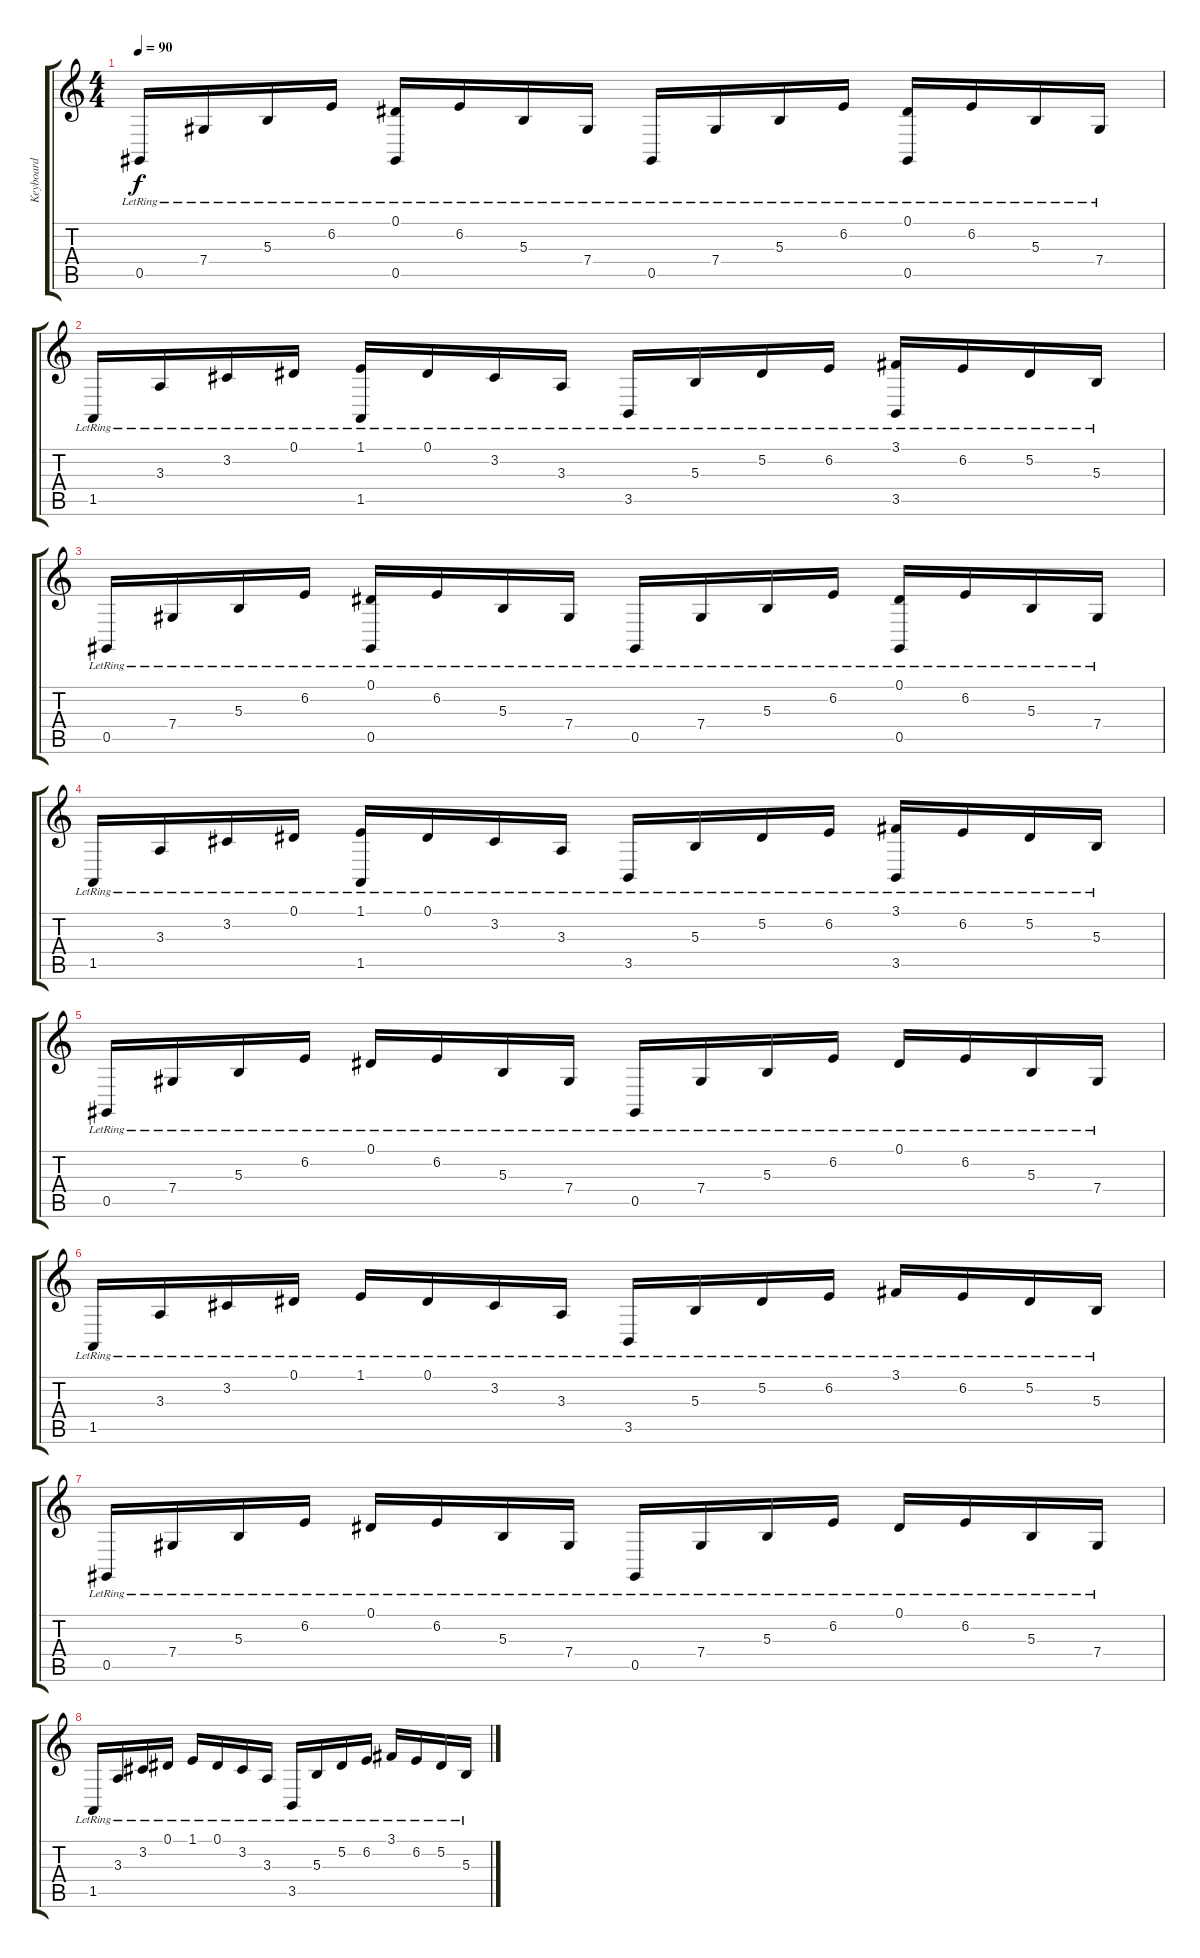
\track ("Keyboard" "Keyboard") {instrument electricgrandpiano}
\staff {score tabs}
\tuning (Eb4 Bb3 Gb3 Db3 Ab2 Eb2) {hide}
\ts (4 4)
\tempo 90
\clef g2
\ks c
0.5{lr}.16{dy f} 7.4{lr}.16 5.3{lr}.16 6.2{lr}.16 (0.1{lr} 0.5{lr}).16 6.2{lr}.16 5.3{lr}.16 7.4{lr}.16 0.5{lr}.16 7.4{lr}.16 5.3{lr}.16 6.2{lr}.16 (0.1{lr} 0.5{lr}).16 6.2{lr}.16 5.3{lr}.16 7.4{lr}.16 |
1.5{lr}.16 3.3{lr}.16 3.2{lr}.16 0.1{lr}.16 (1.1{lr} 1.5{lr}).16 0.1{lr}.16 3.2{lr}.16 3.3{lr}.16 3.5{lr}.16 5.3{lr}.16 5.2{lr}.16 6.2{lr}.16 (3.1{lr} 3.5{lr}).16 6.2{lr}.16 5.2{lr}.16 5.3{lr}.16 |
0.5{lr}.16 7.4{lr}.16 5.3{lr}.16 6.2{lr}.16 (0.1{lr} 0.5{lr}).16 6.2{lr}.16 5.3{lr}.16 7.4{lr}.16 0.5{lr}.16 7.4{lr}.16 5.3{lr}.16 6.2{lr}.16 (0.1{lr} 0.5{lr}).16 6.2{lr}.16 5.3{lr}.16 7.4{lr}.16 |
1.5{lr}.16 3.3{lr}.16 3.2{lr}.16 0.1{lr}.16 (1.1{lr} 1.5{lr}).16 0.1{lr}.16 3.2{lr}.16 3.3{lr}.16 3.5{lr}.16 5.3{lr}.16 5.2{lr}.16 6.2{lr}.16 (3.1{lr} 3.5{lr}).16 6.2{lr}.16 5.2{lr}.16 5.3{lr}.16 |
0.5{lr}.16 7.4{lr}.16 5.3{lr}.16 6.2{lr}.16 0.1{lr}.16 6.2{lr}.16 5.3{lr}.16 7.4{lr}.16 0.5{lr}.16 7.4{lr}.16 5.3{lr}.16 6.2{lr}.16 0.1{lr}.16 6.2{lr}.16 5.3{lr}.16 7.4{lr}.16 |
1.5{lr}.16 3.3{lr}.16 3.2{lr}.16 0.1{lr}.16 1.1{lr}.16 0.1{lr}.16 3.2{lr}.16 3.3{lr}.16 3.5{lr}.16 5.3{lr}.16 5.2{lr}.16 6.2{lr}.16 3.1{lr}.16 6.2{lr}.16 5.2{lr}.16 5.3{lr}.16 |
0.5{lr}.16 7.4{lr}.16 5.3{lr}.16 6.2{lr}.16 0.1{lr}.16 6.2{lr}.16 5.3{lr}.16 7.4{lr}.16 0.5{lr}.16 7.4{lr}.16 5.3{lr}.16 6.2{lr}.16 0.1{lr}.16 6.2{lr}.16 5.3{lr}.16 7.4{lr}.16 |
1.5{lr}.16 3.3{lr}.16 3.2{lr}.16 0.1{lr}.16 1.1{lr}.16 0.1{lr}.16 3.2{lr}.16 3.3{lr}.16 3.5{lr}.16 5.3{lr}.16 5.2{lr}.16 6.2{lr}.16 3.1{lr}.16 6.2{lr}.16 5.2{lr}.16 5.3{lr}.16
